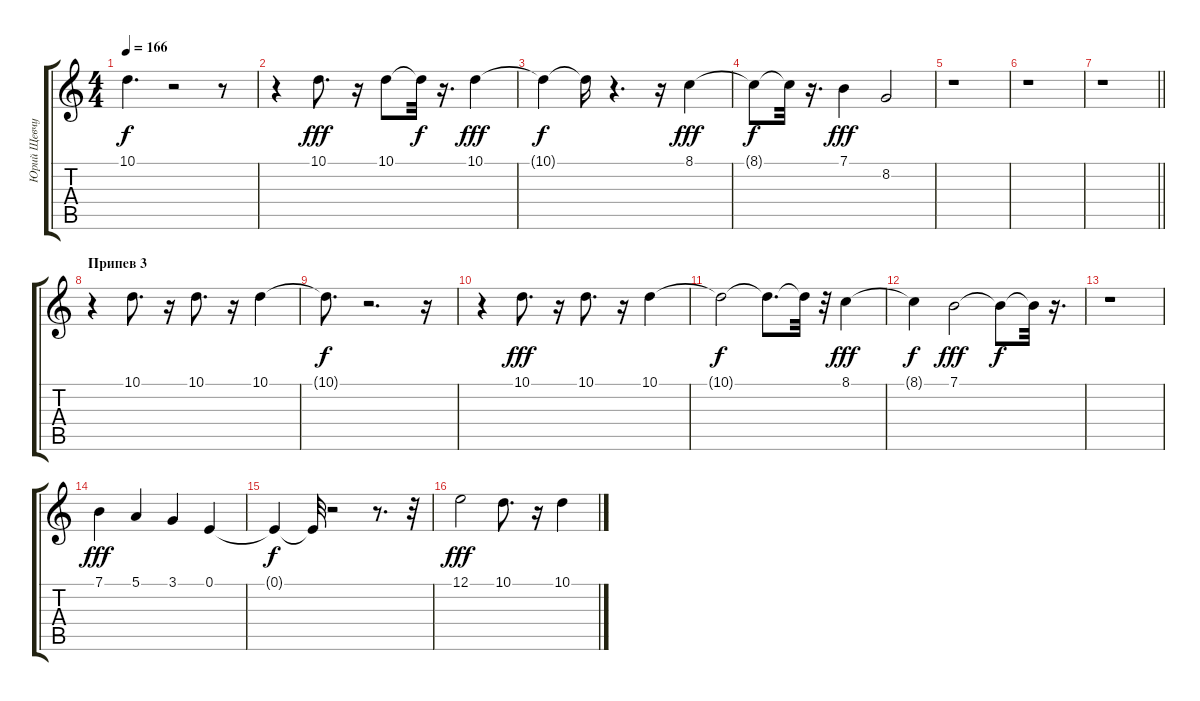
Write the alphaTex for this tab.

\track ("Юрий Щевчук" "Юрий Щевчу") {instrument clarinet}
\staff {score tabs}
\tuning (E4 B3 G3 D3 A2 E2) {hide}
\ts (4 4)
\tempo 166
\clef g2
\ks c
10.1{t}.4{d dy f} r.2 r.8 |
r.4 10.1.8{d dy fff} r.16 10.1.8 10.1{t}.32{dy f} r.16{d} 10.1.4{dy fff} |
10.1{t}.4{dy f} 10.1{t}.16 r.4{d} r.16 8.1.4{dy fff} |
8.1{t}.8{dy f} 8.1{t}.32 r.16{d} 7.1.4{dy fff} 8.2.2 |
r.1 |
r.1 |
\barLineRight lightlight
r.1 |
\section ("" "Припев 3")
r.4 10.1.8{d} r.16 10.1.8{d} r.16 10.1.4 |
10.1{t}.8{d dy f} r.2{d} r.16 |
r.4 10.1.8{d dy fff} r.16 10.1.8{d} r.16 10.1.4 |
10.1{t}.2{dy f} 10.1{t}.8{d} 10.1{t}.32 r.32 8.1.4{dy fff} |
8.1{t}.4{dy f} 7.1.2{dy fff} 7.1{t}.8{dy f} 7.1{t}.32 r.16{d} |
r.1 |
7.1.4{dy fff} 5.1.4 3.1.4 0.1.4 |
0.1{t}.4{dy f} 0.1{t}.32 r.2 r.8{d} r.32 |
12.1.2{dy fff} 10.1.8{d} r.16 10.1.4
